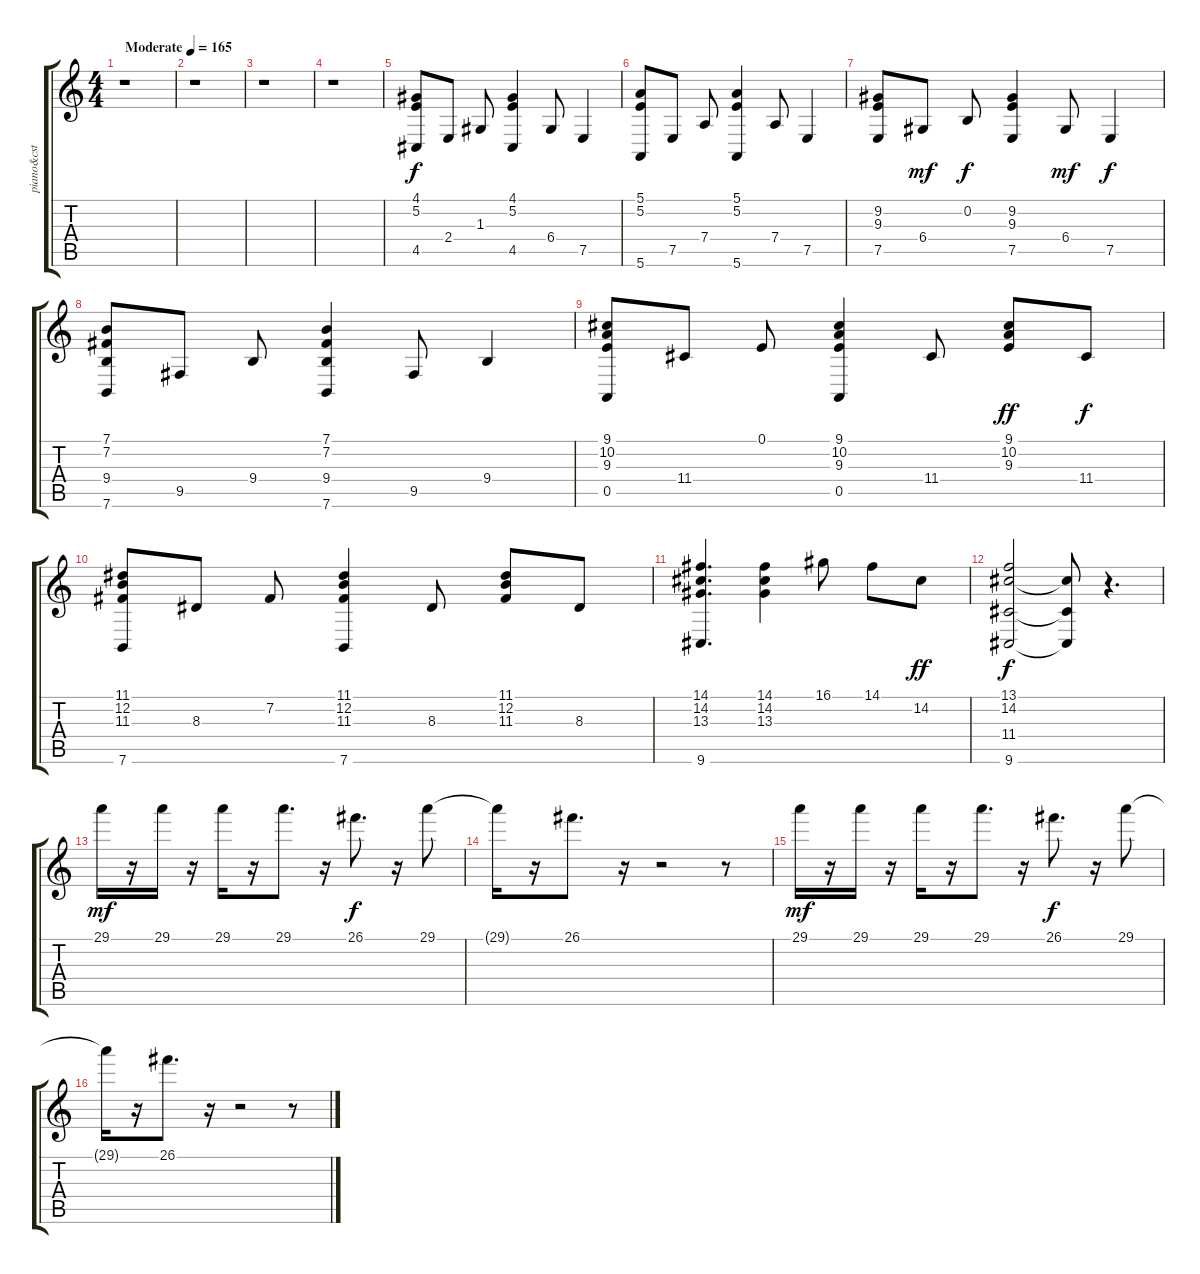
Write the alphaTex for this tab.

\track ("piano&cst" "piano&cst") {instrument acousticgrandpiano}
\staff {score tabs}
\tuning (E4 B3 G3 D3 A2 E2) {hide}
\ts (4 4)
\tempo (165 "Moderate")
\clef g2
\ks c
r.1{dy f instrument acousticgrandpiano} |
r.1 |
r.1 |
r.1 |
(4.1 5.2 4.5).8 2.4.8 1.3.8 (4.1 5.2 4.5).4 6.4.8 7.5.4 |
(5.1 5.2 5.6).8 7.5.8 7.4.8 (5.1 5.2 5.6).4 7.4.8 7.5.4 |
(9.2 9.3 7.5).8 6.4.8{dy mf} 0.2.8{dy f} (9.2 9.3 7.5).4 6.4.8{dy mf} 7.5.4{dy f} |
(7.1 7.2 9.4 7.6).8 9.5.8 9.4.8 (7.1 7.2 9.4 7.6).4 9.5.8 9.4.4 |
(9.1 10.2 9.3 0.5).8 11.4.8 0.1.8 (9.1 10.2 9.3 0.5).4 11.4.8 (9.1 10.2 9.3).8{dy ff} 11.4.8{dy f} |
(11.1 12.2 11.3 7.6).8 8.3.8 7.2.8 (11.1 12.2 11.3 7.6).4 8.3.8 (11.1 12.2 11.3).8 8.3.8 |
(14.1 14.2 13.3 9.6).4{d} (14.1 14.2 13.3).4 16.1.8 14.1.8 14.2.8{dy ff} |
(13.1 14.2 11.4 9.6).2{dy f} (14.2{t} 11.4{t} 9.6{t}).8 r.4{d} |
29.1.16{dy mf balance 7 instrument celesta} r.16 29.1.16 r.16 29.1.16 r.16 29.1.8{d} r.16 26.1.8{d dy f} r.16 29.1.8 |
29.1{t}.16 r.16 26.1.8{d} r.16 r.2 r.8 |
29.1.16{dy mf} r.16 29.1.16 r.16 29.1.16 r.16 29.1.8{d} r.16 26.1.8{d dy f} r.16 29.1.8 |
29.1{t}.16 r.16 26.1.8{d} r.16 r.2 r.8
